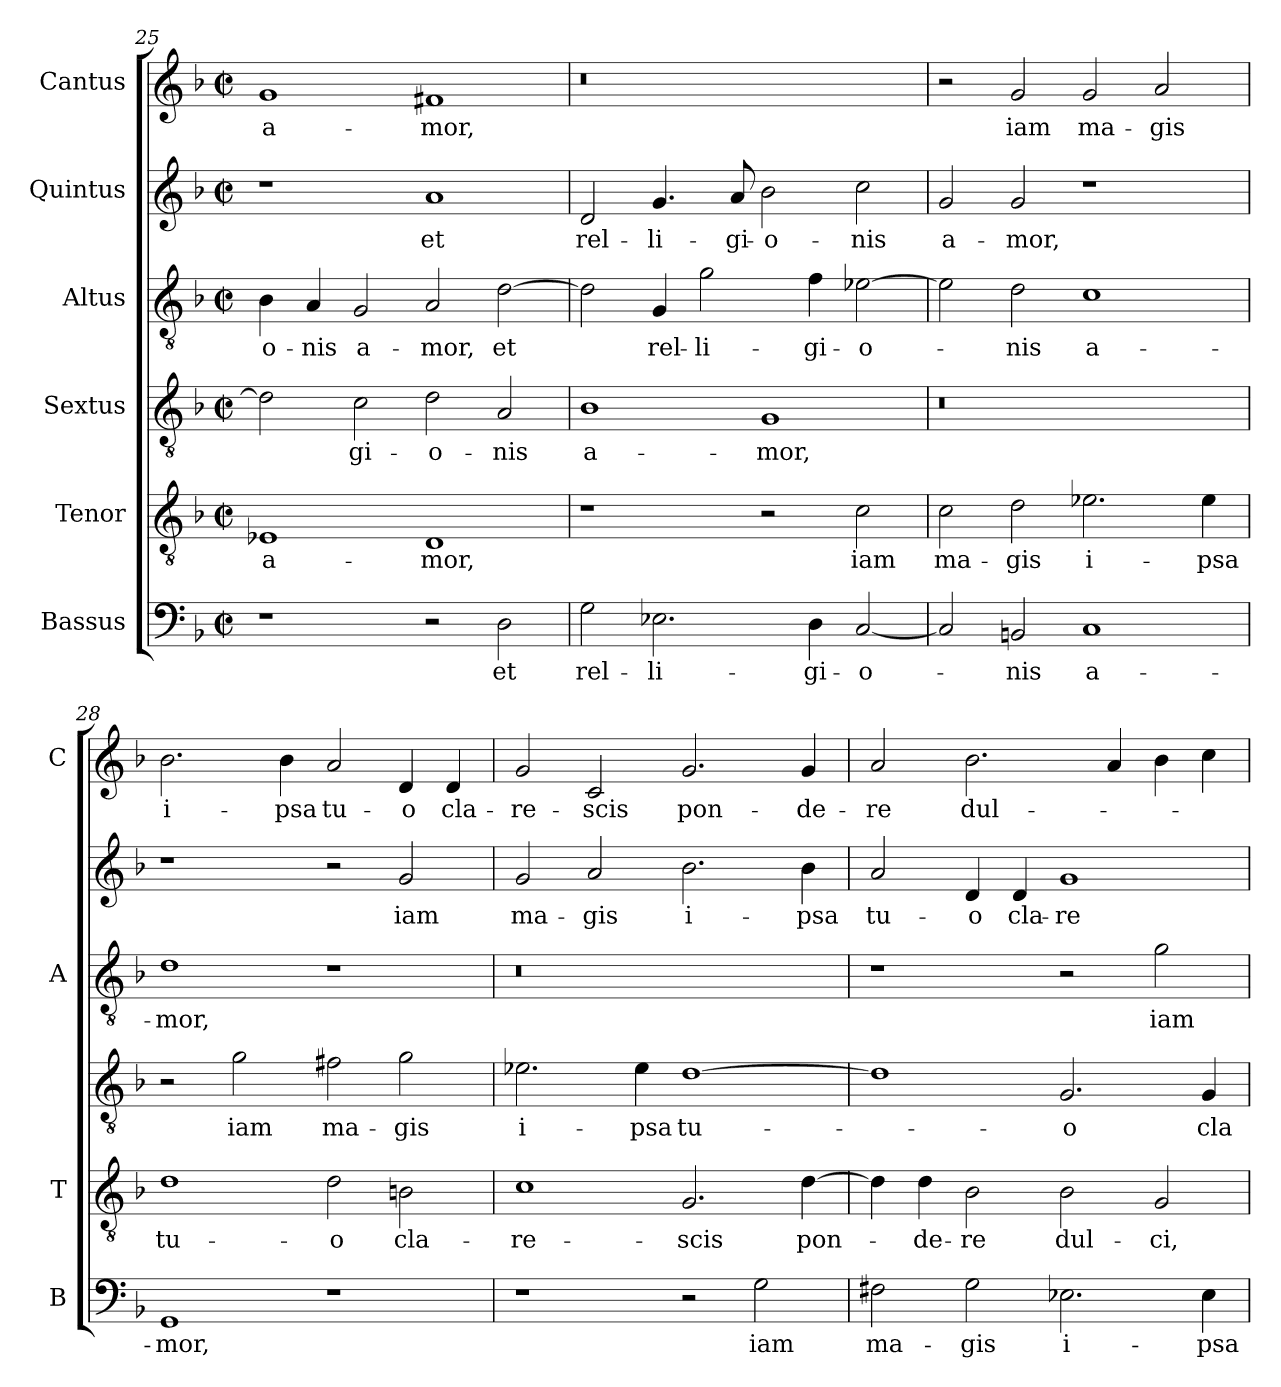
**kern	**text	**kern	**text	**kern	**text	**kern	**text	**kern	**text	**kern	**text
*part6	*part6	*part5	*part5	*part4	*part4	*part3	*part3	*part2	*part2	*part1	*part1
*staff6	*staff6	*staff5	*staff5	*staff4	*staff4	*staff3	*staff3	*staff2	*staff2	*staff1	*staff1
*I"Bassus	*	*I"Tenor	*	*I"Sextus	*	*I"Altus	*	*I"Quintus	*	*I"Cantus	*
*I'B	*	*I'T	*	*	*	*I'A	*	*	*	*I'C	*
*clefF4	*	*clefGv2	*	*clefGv2	*	*clefGv2	*	*clefG2	*	*clefG2	*
*k[b-]	*	*k[b-]	*	*k[b-]	*	*k[b-]	*	*k[b-]	*	*k[b-]	*
*F:	*	*F:	*	*F:	*	*F:	*	*F:	*	*F:	*
*M2/2	*	*M2/2	*	*M2/2	*	*M2/2	*	*M2/2	*	*M2/2	*
*met(c|)	*	*met(c|)	*	*met(c|)	*	*met(c|)	*	*met(c|)	*	*met(c|)	*
=25	=25	=25	=25	=25	=25	=25	=25	=25	=25	=25	=25
1r	.	1E-X	a-	2d\]	.	4B-\	-o-	1r	.	1g	a-
.	.	.	.	.	.	4A/	-nis	.	.	.	.
.	.	.	.	2c\	-gi-	2G/	a-	.	.	.	.
2r	.	1D	-mor,	2d\	-o-	2A/	-mor,	1a	et	1f#X	-mor,
2D\	et	.	.	2A/	-nis	[2d\	et	.	.	.	.
=26	=26	=26	=26	=26	=26	=26	=26	=26	=26	=26	=26
2G\	rel-	1r	.	1B-	a-	2d\]	.	2d/	rel-	0r	.
2.E-X\	-li-	.	.	.	.	4G/	rel-	4.g/	-li-	.	.
.	.	.	.	.	.	2g\	-li-	.	.	.	.
.	.	.	.	.	.	.	.	8a/	-gi-	.	.
.	.	2r	.	1G	-mor,	.	.	2b-\	-o-	.	.
4D\	-gi-	.	.	.	.	4f\	-gi-	.	.	.	.
[2C/	-o-	2c\	iam	.	.	[2e-X\	-o-	2cc\	-nis	.	.
!!LO:PB:g=z
=27	=27	=27	=27	=27	=27	=27	=27	=27	=27	=27	=27
2C/]	.	2c\	ma-	0r	.	2e-\]	.	2g/	a-	2r	.
2BBn/	-nis	2d\	-gis	.	.	2d\	-nis	2g/	-mor,	2g/	iam
1C	a-	2.e-X\	i-	.	.	1c	a-	1r	.	2g/	ma-
.	.	.	.	.	.	.	.	.	.	2a/	-gis
.	.	4e-\	-psa	.	.	.	.	.	.	.	.
=28	=28	=28	=28	=28	=28	=28	=28	=28	=28	=28	=28
1GG	-mor,	1d	tu-	2r	.	1d	-mor,	1r	.	2.b-\	i-
.	.	.	.	2g\	iam	.	.	.	.	.	.
.	.	.	.	.	.	.	.	.	.	4b-\	-psa
1r	.	2d\	-o	2f#X\	ma-	1r	.	2r	.	2a/	tu-
.	.	2Bn\	cla-	2g\	-gis	.	.	2g/	iam	4d/	-o
.	.	.	.	.	.	.	.	.	.	4d/	cla-
=29	=29	=29	=29	=29	=29	=29	=29	=29	=29	=29	=29
1r	.	1c	-re-	2.e-X\	i-	0r	.	2g/	ma-	2g/	-re-
.	.	.	.	.	.	.	.	2a/	-gis	2c/	-scis
.	.	.	.	4e-\	-psa	.	.	.	.	.	.
2r	.	2.G/	-scis	[1d	tu-	.	.	2.b-\	i-	2.g/	pon-
2G\	iam	.	.	.	.	.	.	.	.	.	.
.	.	[4d\	pon-	.	.	.	.	4b-\	-psa	4g/	-de-
!!LO:LB:g=z
=30	=30	=30	=30	=30	=30	=30	=30	=30	=30	=30	=30
2F#X\	ma-	4d\]	.	1d]	.	1r	.	2a/	tu-	2a/	-re
.	.	4d\	-de-	.	.	.	.	.	.	.	.
2G\	-gis	2B-\	-re	.	.	.	.	4d/	-o	2.b-\	dul-
.	.	.	.	.	.	.	.	4d/	cla-	.	.
2.E-X\	i-	2B-\	dul-	2.G/	-o	2r	.	1g	-re-	.	.
.	.	.	.	.	.	.	.	.	.	4a/	.
.	.	2G/	-ci,	.	.	2g\	iam	.	.	4b-\	.
4E-\	-psa	.	.	4G/	cla-	.	.	.	.	4cc\	.
=	=	=	=	=	=	=	=	=	=	=	=
*-	*-	*-	*-	*-	*-	*-	*-	*-	*-	*-	*-
